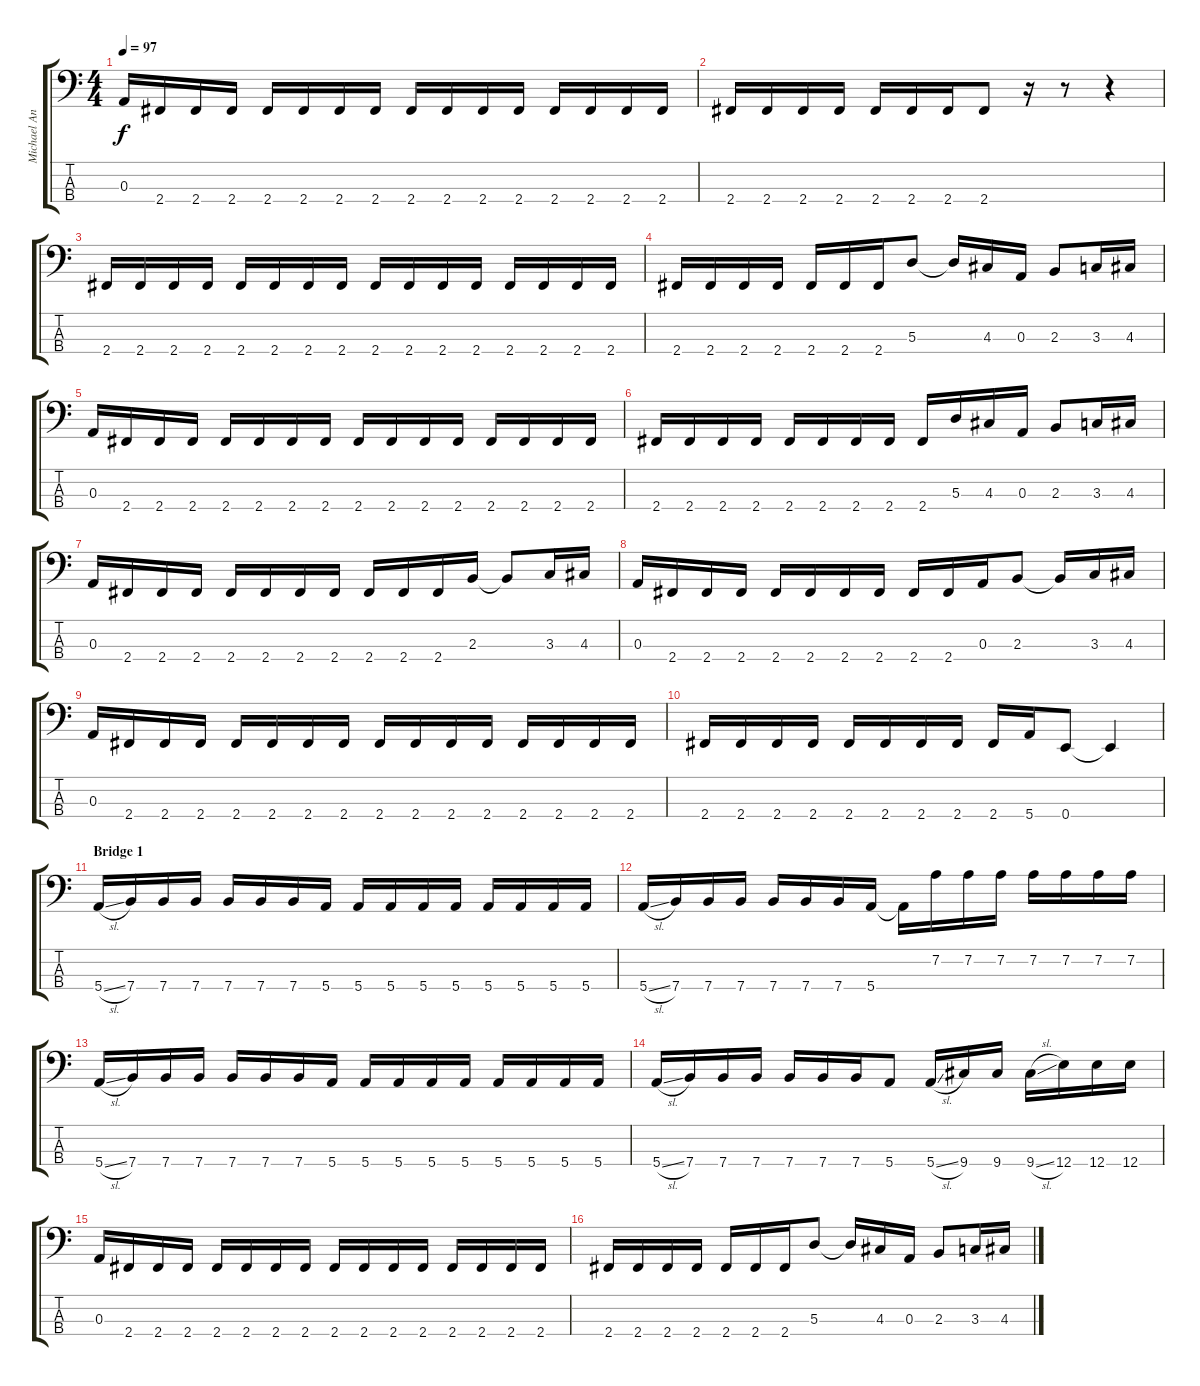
\track ("Michael Anthony" "Michael An") {instrument electricbasspick}
\staff {score tabs}
\tuning (G2 D2 A1 E1) {hide}
\ts (4 4)
\tempo 97
\clef f4
\ks c
0.3.16{dy f} 2.4.16 2.4.16 2.4.16 2.4.16 2.4.16 2.4.16 2.4.16 2.4.16 2.4.16 2.4.16 2.4.16 2.4.16 2.4.16 2.4.16 2.4.16 |
2.4.16 2.4.16 2.4.16 2.4.16 2.4.16 2.4.16 2.4.16 2.4.8 r.16 r.8 r.4 |
2.4.16 2.4.16 2.4.16 2.4.16 2.4.16 2.4.16 2.4.16 2.4.16 2.4.16 2.4.16 2.4.16 2.4.16 2.4.16 2.4.16 2.4.16 2.4.16 |
2.4.16 2.4.16 2.4.16 2.4.16 2.4.16 2.4.16 2.4.16 5.3.8 5.3{t}.16 4.3.16 0.3.16 2.3.8 3.3.16 4.3.16 |
0.3.16 2.4.16 2.4.16 2.4.16 2.4.16 2.4.16 2.4.16 2.4.16 2.4.16 2.4.16 2.4.16 2.4.16 2.4.16 2.4.16 2.4.16 2.4.16 |
2.4.16 2.4.16 2.4.16 2.4.16 2.4.16 2.4.16 2.4.16 2.4.16 2.4.16 5.3.16 4.3.16 0.3.16 2.3.8 3.3.16 4.3.16 |
0.3.16 2.4.16 2.4.16 2.4.16 2.4.16 2.4.16 2.4.16 2.4.16 2.4.16 2.4.16 2.4.16 2.3.16 2.3{t}.8 3.3.16 4.3.16 |
0.3.16 2.4.16 2.4.16 2.4.16 2.4.16 2.4.16 2.4.16 2.4.16 2.4.16 2.4.16 0.3.16 2.3.8 2.3{t}.16 3.3.16 4.3.16 |
0.3.16 2.4.16 2.4.16 2.4.16 2.4.16 2.4.16 2.4.16 2.4.16 2.4.16 2.4.16 2.4.16 2.4.16 2.4.16 2.4.16 2.4.16 2.4.16 |
2.4.16 2.4.16 2.4.16 2.4.16 2.4.16 2.4.16 2.4.16 2.4.16 2.4.16 5.4.16 0.4.8 0.4{t}.4 |
\section ("" "Bridge 1")
5.4{sl}.16 7.4.16 7.4.16 7.4.16 7.4.16 7.4.16 7.4.16 5.4.16 5.4.16 5.4.16 5.4.16 5.4.16 5.4.16 5.4.16 5.4.16 5.4.16 |
5.4{sl}.16 7.4.16 7.4.16 7.4.16 7.4.16 7.4.16 7.4.16 5.4.16 5.4{t}.16 7.2.16 7.2.16 7.2.16 7.2.16 7.2.16 7.2.16 7.2.16 |
5.4{sl}.16 7.4.16 7.4.16 7.4.16 7.4.16 7.4.16 7.4.16 5.4.16 5.4.16 5.4.16 5.4.16 5.4.16 5.4.16 5.4.16 5.4.16 5.4.16 |
5.4{sl}.16 7.4.16 7.4.16 7.4.16 7.4.16 7.4.16 7.4.16 5.4.8 5.4{sl}.16 9.4.16 9.4.16 9.4{sl}.16 12.4.16 12.4.16 12.4.16 |
0.3.16 2.4.16 2.4.16 2.4.16 2.4.16 2.4.16 2.4.16 2.4.16 2.4.16 2.4.16 2.4.16 2.4.16 2.4.16 2.4.16 2.4.16 2.4.16 |
2.4.16 2.4.16 2.4.16 2.4.16 2.4.16 2.4.16 2.4.16 5.3.8 5.3{t}.16 4.3.16 0.3.16 2.3.8 3.3.16 4.3.16
